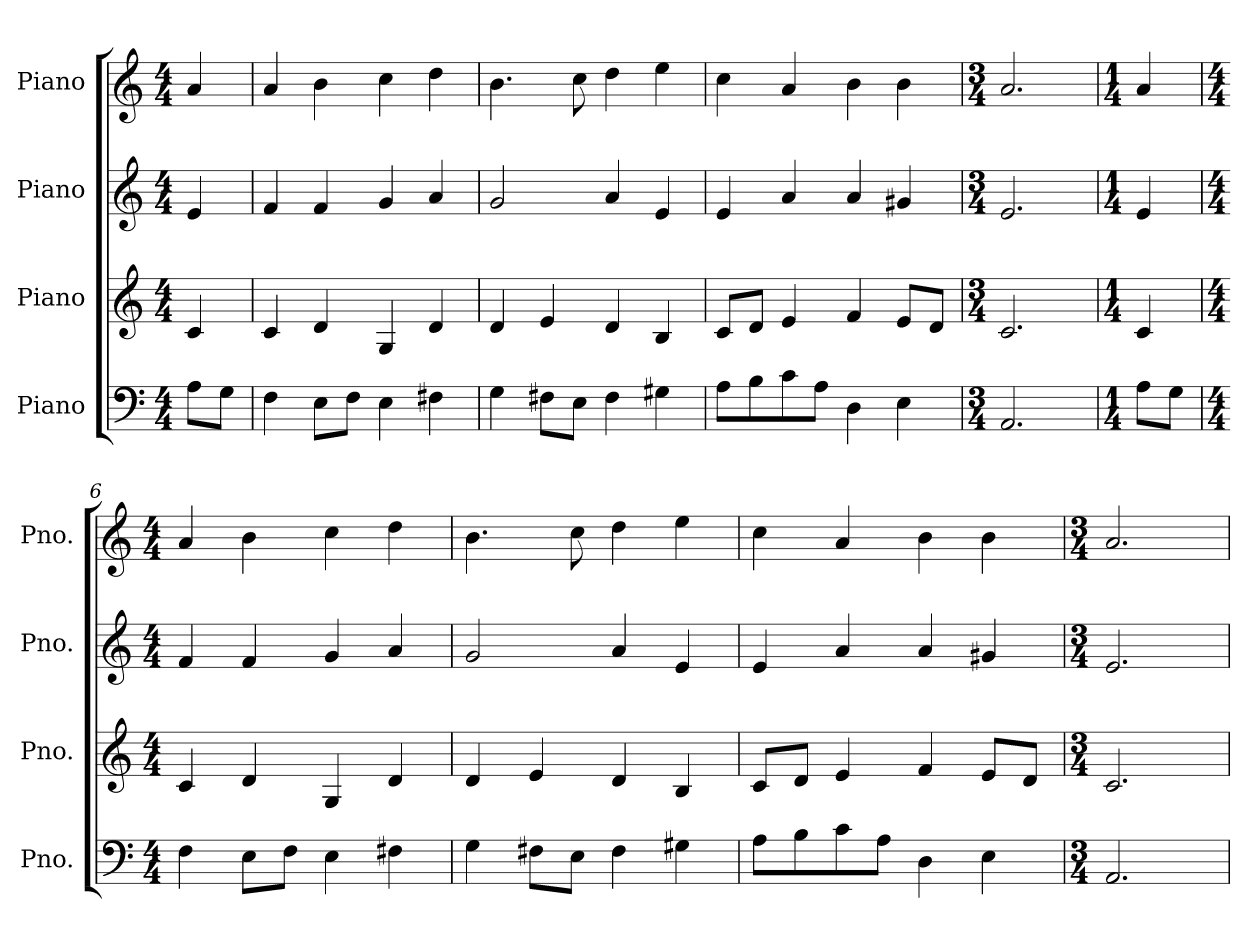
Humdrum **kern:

**kern	**kern	**kern	**kern
*part4	*part3	*part2	*part1
*staff4	*staff3	*staff2	*staff1
*I"Piano	*I"Piano	*I"Piano	*I"Piano
*I'Pno.	*I'Pno.	*I'Pno.	*I'Pno.
*clefF4	*clefG2	*clefG2	*clefG2
*k[]	*k[]	*k[]	*k[]
*M4/4	*M4/4	*M4/4	*M4/4
*MM120	*MM120	*MM120	*MM120
=	=	=	=
8A\L	4c/	4e/	4a/
8G\J	.	.	.
=1	=1	=1	=1
4F\	4c/	4f/	4a/
8E\L	4d/	4f/	4b\
8F\J	.	.	.
4E\	4G/	4g/	4cc\
4F#X\	4d/	4a/	4dd\
=2	=2	=2	=2
4G\	4d/	2g/	4.b\
8F#X\L	4e/	.	.
8E\J	.	.	8cc\
4F#\	4d/	4a/	4dd\
4G#X\	4B/	4e/	4ee\
=3	=3	=3	=3
8A\L	8c/L	4e/	4cc\
8B\	8d/J	.	.
8c\	4e/	4a/	4a/
8A\J	.	.	.
4D\	4f/	4a/	4b\
4E\	8e/L	4g#X/	4b\
.	8d/J	.	.
=4	=4	=4	=4
*M3/4	*M3/4	*M3/4	*M3/4
2.AA/	2.c/	2.e/	2.a/
=5	=5	=5	=5
*M1/4	*M1/4	*M1/4	*M1/4
8A\L	4c/	4e/	4a/
8G\J	.	.	.
=6	=6	=6	=6
*M4/4	*M4/4	*M4/4	*M4/4
4F\	4c/	4f/	4a/
8E\L	4d/	4f/	4b\
8F\J	.	.	.
4E\	4G/	4g/	4cc\
4F#X\	4d/	4a/	4dd\
!!LO:LB:g=z
=7	=7	=7	=7
4G\	4d/	2g/	4.b\
8F#X\L	4e/	.	.
8E\J	.	.	8cc\
4F#\	4d/	4a/	4dd\
4G#X\	4B/	4e/	4ee\
=8	=8	=8	=8
8A\L	8c/L	4e/	4cc\
8B\	8d/J	.	.
8c\	4e/	4a/	4a/
8A\J	.	.	.
4D\	4f/	4a/	4b\
4E\	8e/L	4g#X/	4b\
.	8d/J	.	.
=9	=9	=9	=9
*M3/4	*M3/4	*M3/4	*M3/4
2.AA/	2.c/	2.e/	2.a/
=	=	=	=
*-	*-	*-	*-
